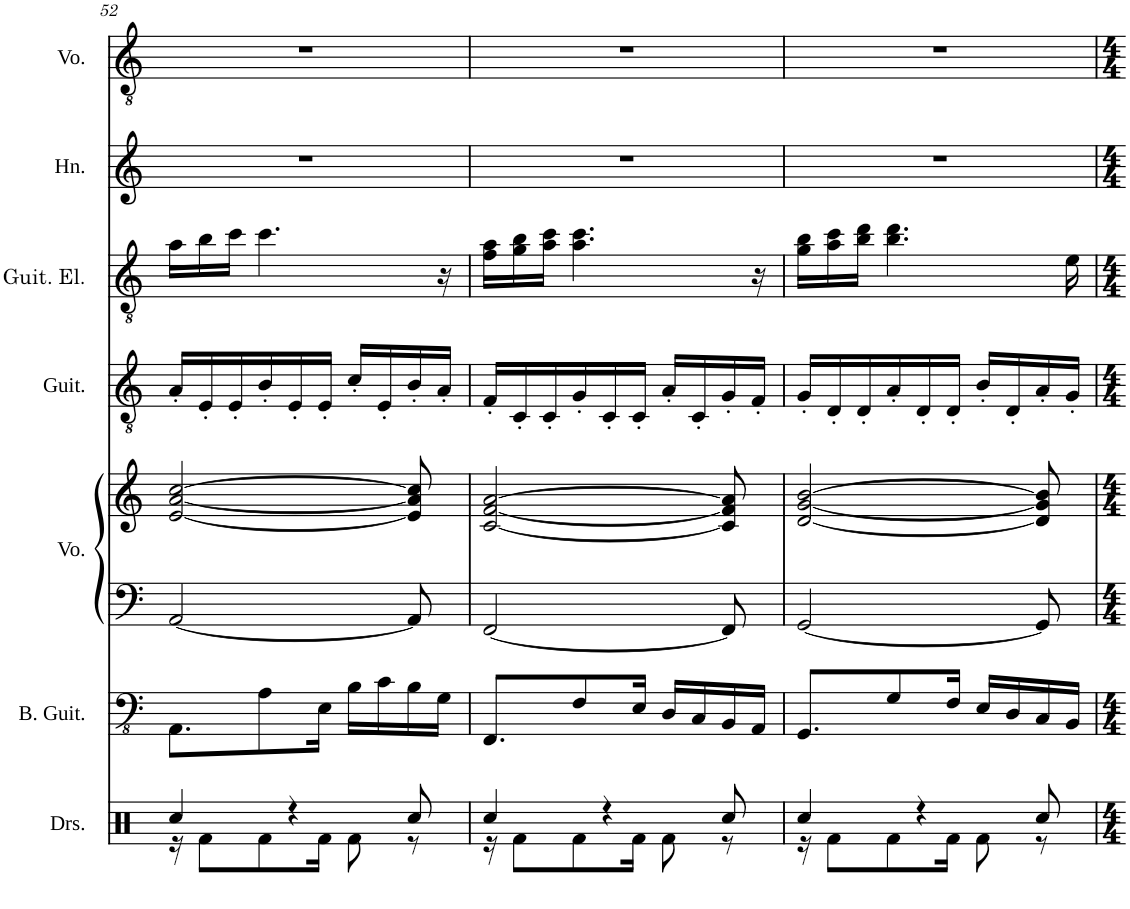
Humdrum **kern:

**kern	**kern	**kern	**kern	**kern	**kern	**kern	**kern
*part7	*part6	*part5	*part5	*part4	*part3	*part2	*part1
*staff8	*staff7	*staff6	*staff5	*staff4	*staff3	*staff2	*staff1
*I"Drumset	*I"Bass Guitar	*I"Voice	*	*I"Guitar	*I"Guitare électrique	*I"Horn	*I"Voice
*I'Drs.	*I'B. Guit.	*I'Vo.	*	*I'Guit.	*I'Guit. El.	*I'Hn.	*I'Vo.
!!LO:PB:g=z
*clefX	*clefFv4	*clefF4	*clefG2	*clefGv2	*clefGv2	*clefG2	*clefGv2
*	*	*	*	*	*	*Trd4c7	*
*k[]	*k[]	*k[]	*k[]	*k[]	*k[]	*k[]	*k[]
*M5/8	*M5/8	*M5/8	*M5/8	*M5/8	*M5/8	*M5/8	*M5/8
=52	=52	=52	=52	=52	=52	=52	=52
*^	*	*	*	*	*	*	*
4Rcc/	16r	8.AAA\L	[2AA/	[2e/ [2a/ [2cc/	16A'/LL	16a\LL	8%5r	8%5r
.	8Rf\L	.	.	.	16E'/	16b\	.	.
.	.	.	.	.	16E'/	16cc\JJ	.	.
.	8Rf\	8AA\	.	.	16B'/	4.cc\	.	.
4r	.	.	.	.	16E'/	.	.	.
.	16Rf\Jk	16EE\Jk	.	.	16E'/JJ	.	.	.
.	8Rf\	16BB\LL	.	.	16c'/LL	.	.	.
.	.	16C\	.	.	16E'/	.	.	.
8Rcc/	8r	16BB\	8AA/]	8e/] 8a/] 8cc/]	16B'/	.	.	.
.	.	16GG\JJ	.	.	16A'/JJ	16r	.	.
=53	=53	=53	=53	=53	=53	=53	=53	=53
4Rcc/	16r	8.FFF/L	[2FF/	[2c/ [2f/ [2a/	16F'/LL	16f\ 16a\LL	8%5r	8%5r
.	8Rf\L	.	.	.	16C'/	16g\ 16b\	.	.
.	.	.	.	.	16C'/	16a\ 16cc\JJ	.	.
.	8Rf\	8FF/	.	.	16G'/	4.a\ 4.cc\	.	.
4r	.	.	.	.	16C'/	.	.	.
.	16Rf\Jk	16EE/Jk	.	.	16C'/JJ	.	.	.
.	8Rf\	16DD/LL	.	.	16A'/LL	.	.	.
.	.	16CC/	.	.	16C'/	.	.	.
8Rcc/	8r	16BBB/	8FF/]	8c/] 8f/] 8a/]	16G'/	.	.	.
.	.	16AAA/JJ	.	.	16F'/JJ	16r	.	.
=54	=54	=54	=54	=54	=54	=54	=54	=54
4Rcc/	16r	8.GGG/L	[2GG/	[2d/ [2g/ [2b/	16G'/LL	16g\ 16b\LL	8%5r	8%5r
.	8Rf\L	.	.	.	16D'/	16a\ 16cc\	.	.
.	.	.	.	.	16D'/	16b\ 16dd\JJ	.	.
.	8Rf\	8GG/	.	.	16A'/	4.b\ 4.dd\	.	.
4r	.	.	.	.	16D'/	.	.	.
.	16Rf\Jk	16FF/Jk	.	.	16D'/JJ	.	.	.
.	8Rf\	16EE/LL	.	.	16B'/LL	.	.	.
.	.	16DD/	.	.	16D'/	.	.	.
8Rcc/	8r	16CC/	8GG/]	8d/] 8g/] 8b/]	16A'/	.	.	.
.	.	16BBB/JJ	.	.	16G'/JJ	16e\	.	.
*v	*v	*	*	*	*	*	*	*
=	=	=	=	=	=	=	=
*-	*-	*-	*-	*-	*-	*-	*-
